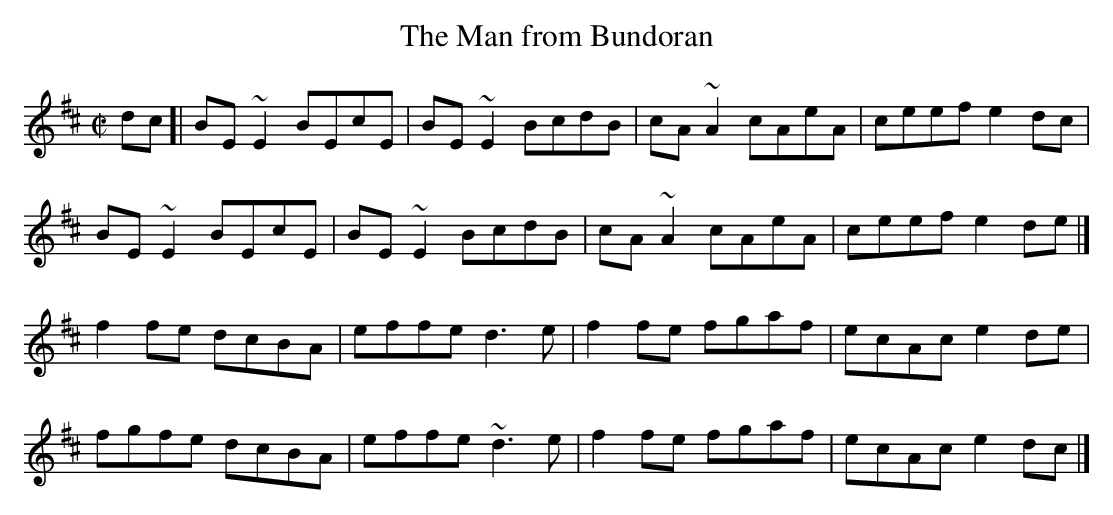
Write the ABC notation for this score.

X:1
T:Man from Bundoran, The
M:C|
L:1/8
K:D
dc[|BE~E2 BEcE|BE~E2 BcdB|cA~A2 cAeA|ceef e2dc|!
BE~E2 BEcE|BE~E2 BcdB|cA~A2 cAeA|ceef e2de|]!
f2fe dcBA|effe d3e|f2fe fgaf|ecAc e2de|!
fgfe dcBA|effe ~d3e|f2fe fgaf|ecAc e2dc|]!
